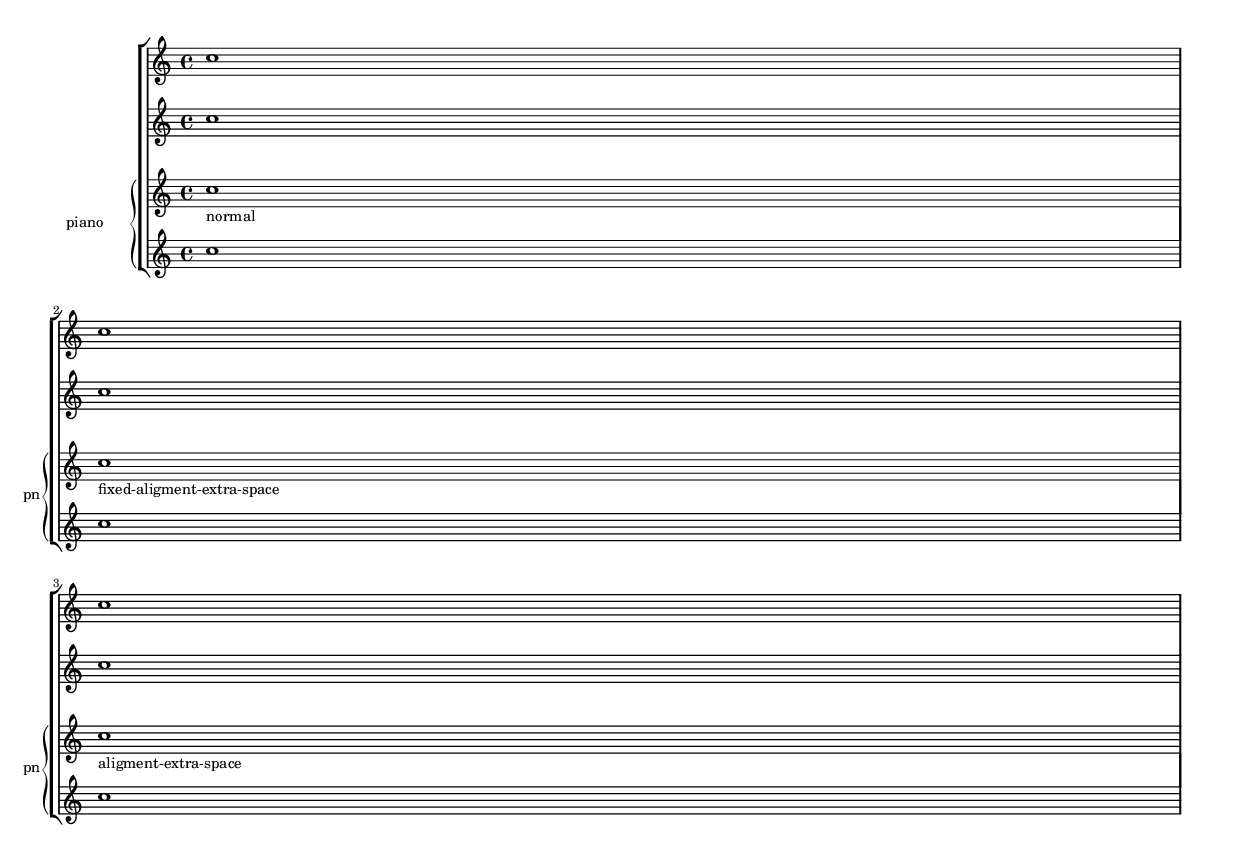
\version "2.10.12"

\header { texidoc = "
By setting properties in @code{NonMusicalPaperColumn}, vertical spacing of
alignments can be adjusted per system.

By setting @code{alignment-extra-space} or
@code{fixed-alignment-extra-space} an individual system may be stretched
vertically.

For technical reasons, @code{\overrideProperty} has to be used for setting
properties on individual objects.  Override in a @code{\context} block may
still be used for global overrides.
" }

#(set-global-staff-size 13)

\relative c''
\new StaffGroup <<
  \new Staff {
    c1\break 
    c\break
    c\break
  }

  \new Staff {
    c1 c c
  }

  \new PianoStaff <<
    \new Voice  {
      \set PianoStaff.instrumentName = #"piano"
      \set PianoStaff.shortInstrumentName = #"pn"
      c1_"normal"
      
      \overrideProperty
        #"Score.NonMusicalPaperColumn"
        #'line-break-system-details
        #'((fixed-alignment-extra-space . 15))
      c_"fixed-aligment-extra-space"

      \overrideProperty
        #"Score.NonMusicalPaperColumn"
        #'line-break-system-details
        #'((alignment-extra-space . 15))
      c_"aligment-extra-space"
    }
    { c1 c c }
  >>
>>
